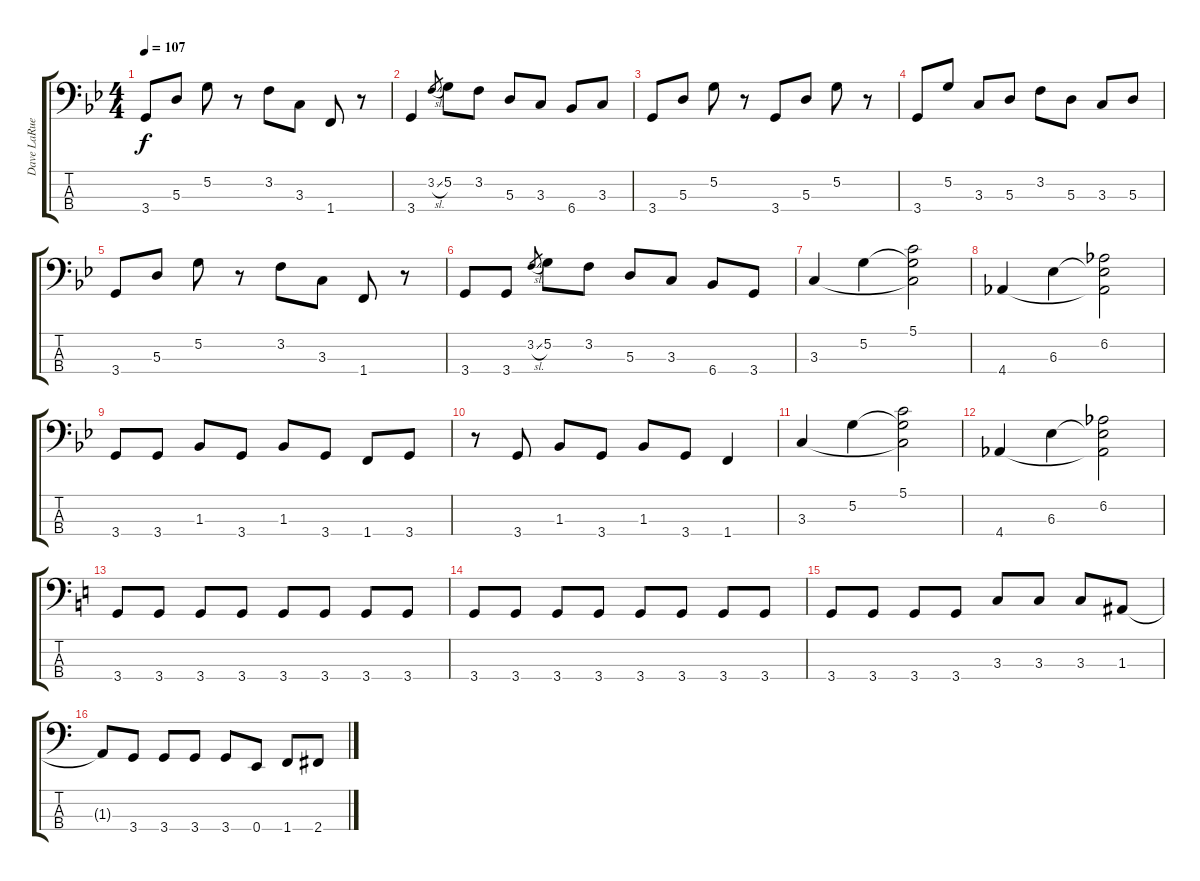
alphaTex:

\track ("Dave LaRue" "Dave LaRue") {instrument electricbassfinger}
\staff {score tabs}
\tuning (G2 D2 A1 E1) {hide}
\ts (4 4)
\tempo 107
\clef f4
\ks bb
3.4.8{dy f} 5.3.8 5.2.8 r.8 3.2.8 3.3.8 1.4.8 r.8 |
3.4.4 3.2{sl}.8{gr} 5.2.8 3.2.8 5.3.8 3.3.8 6.4.8 3.3.8 |
3.4.8 5.3.8 5.2.8 r.8 3.4.8 5.3.8 5.2.8 r.8 |
3.4.8 5.2.8 3.3.8 5.3.8 3.2.8 5.3.8 3.3.8 5.3.8 |
3.4.8 5.3.8 5.2.8 r.8 3.2.8 3.3.8 1.4.8 r.8 |
3.4.8 3.4.8 3.2{sl}.8{gr} 5.2.8 3.2.8 5.3.8 3.3.8 6.4.8 3.4.8 |
3.3.4 5.2.4 (5.1 5.2{t} 3.3{t}).2 |
4.4.4 6.3.4 (6.2 6.3{t} 4.4{t}).2 |
3.4.8 3.4.8 1.3.8 3.4.8 1.3.8 3.4.8 1.4.8 3.4.8 |
r.8 3.4.8 1.3.8 3.4.8 1.3.8 3.4.8 1.4.4 |
3.3.4 5.2.4 (5.1 5.2{t} 3.3{t}).2 |
4.4.4 6.3.4 (6.2 6.3{t} 4.4{t}).2 |
\ks c
3.4.8 3.4.8 3.4.8 3.4.8 3.4.8 3.4.8 3.4.8 3.4.8 |
3.4.8 3.4.8 3.4.8 3.4.8 3.4.8 3.4.8 3.4.8 3.4.8 |
3.4.8 3.4.8 3.4.8 3.4.8 3.3.8 3.3.8 3.3.8 1.3.8 |
1.3{t}.8 3.4.8 3.4.8 3.4.8 3.4.8 0.4.8 1.4.8 2.4.8
